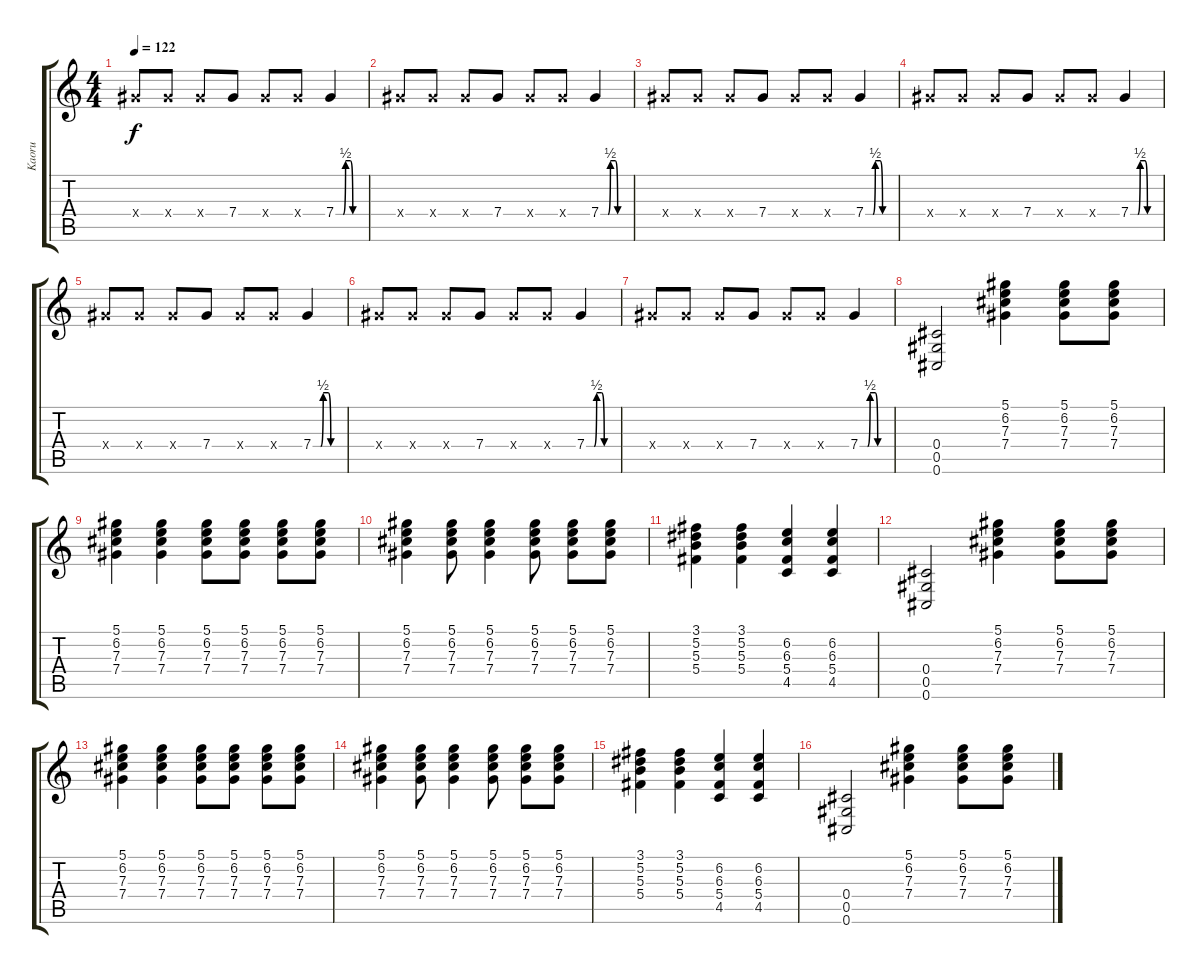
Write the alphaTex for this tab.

\track ("Kaoru" "Kaoru") {instrument overdrivenguitar}
\staff {score tabs}
\tuning (Eb4 Bb3 Gb3 Db3 Ab2 Db2) {hide}
\ts (4 4)
\tempo 122
\clef g2
\ks c
7.4{x}.8{dy f} 7.4{x}.8 7.4{x}.8 7.4.8 7.4{x}.8 7.4{x}.8 7.4{be (custom 0 0 10 0 15 0 20 2 30 2 35 0 40 0 60 0)}.4 |
7.4{x}.8 7.4{x}.8 7.4{x}.8 7.4.8 7.4{x}.8 7.4{x}.8 7.4{be (custom 0 0 10 0 15 0 20 2 30 2 35 0 40 0 60 0)}.4 |
7.4{x}.8 7.4{x}.8 7.4{x}.8 7.4.8 7.4{x}.8 7.4{x}.8 7.4{be (custom 0 0 10 0 15 0 20 2 30 2 35 0 40 0 60 0)}.4 |
7.4{x}.8 7.4{x}.8 7.4{x}.8 7.4.8 7.4{x}.8 7.4{x}.8 7.4{be (custom 0 0 10 0 15 0 20 2 30 2 35 0 40 0 60 0)}.4 |
7.4{x}.8 7.4{x}.8 7.4{x}.8 7.4.8 7.4{x}.8 7.4{x}.8 7.4{be (custom 0 0 10 0 15 0 20 2 30 2 35 0 40 0 60 0)}.4 |
7.4{x}.8 7.4{x}.8 7.4{x}.8 7.4.8 7.4{x}.8 7.4{x}.8 7.4{be (custom 0 0 10 0 15 0 20 2 30 2 35 0 40 0 60 0)}.4 |
7.4{x}.8 7.4{x}.8 7.4{x}.8 7.4.8 7.4{x}.8 7.4{x}.8 7.4{be (custom 0 0 10 0 15 0 20 2 30 2 35 0 40 0 60 0)}.4 |
(0.4 0.5 0.6).2 (5.1 6.2 7.3 7.4).4 (5.1 6.2 7.3 7.4).8 (5.1 6.2 7.3 7.4).8 |
(5.1 6.2 7.3 7.4).4 (5.1 6.2 7.3 7.4).4 (5.1 6.2 7.3 7.4).8 (5.1 6.2 7.3 7.4).8 (5.1 6.2 7.3 7.4).8 (5.1 6.2 7.3 7.4).8 |
(5.1 6.2 7.3 7.4).4 (5.1 6.2 7.3 7.4).8 (5.1 6.2 7.3 7.4).4 (5.1 6.2 7.3 7.4).8 (5.1 6.2 7.3 7.4).8 (5.1 6.2 7.3 7.4).8 |
(3.1 5.2 5.3 5.4).4 (3.1 5.2 5.3 5.4).4 (6.2 6.3 5.4 4.5).4 (6.2 6.3 5.4 4.5).4 |
(0.4 0.5 0.6).2 (5.1 6.2 7.3 7.4).4 (5.1 6.2 7.3 7.4).8 (5.1 6.2 7.3 7.4).8 |
(5.1 6.2 7.3 7.4).4 (5.1 6.2 7.3 7.4).4 (5.1 6.2 7.3 7.4).8 (5.1 6.2 7.3 7.4).8 (5.1 6.2 7.3 7.4).8 (5.1 6.2 7.3 7.4).8 |
(5.1 6.2 7.3 7.4).4 (5.1 6.2 7.3 7.4).8 (5.1 6.2 7.3 7.4).4 (5.1 6.2 7.3 7.4).8 (5.1 6.2 7.3 7.4).8 (5.1 6.2 7.3 7.4).8 |
(3.1 5.2 5.3 5.4).4 (3.1 5.2 5.3 5.4).4 (6.2 6.3 5.4 4.5).4 (6.2 6.3 5.4 4.5).4 |
(0.4 0.5 0.6).2 (5.1 6.2 7.3 7.4).4 (5.1 6.2 7.3 7.4).8 (5.1 6.2 7.3 7.4).8
